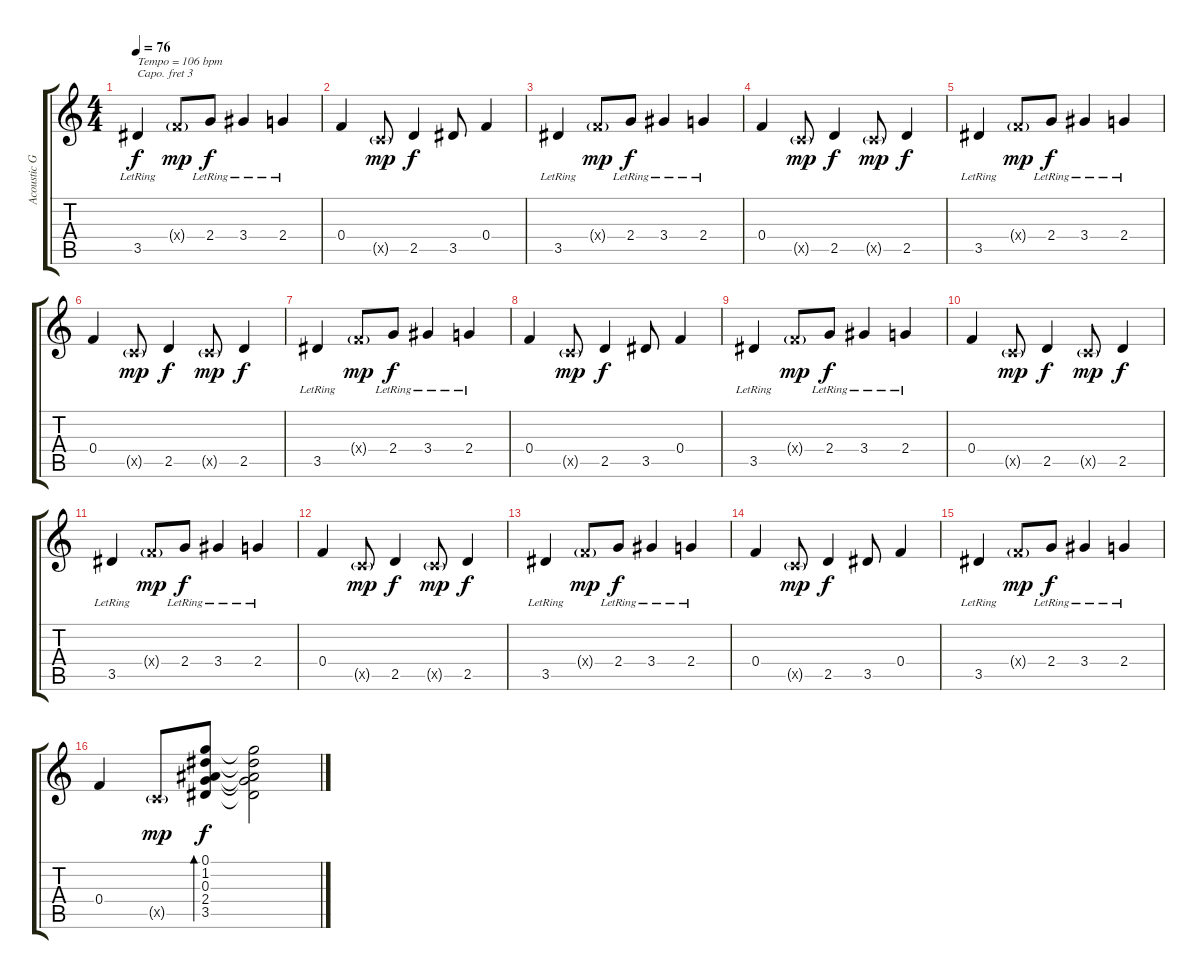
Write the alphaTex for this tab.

\track ("Acoustic Guitar (Capo 3rd Fret)" "Acoustic G") {instrument acousticguitarsteel}
\staff {score tabs}
\capo 3
\tuning (E4 B3 G3 D3 A2 E2) {hide}
\ts (4 4)
\tempo 76
\tempo 106
\tempo 76
\clef g2
\ks c
3.5{lr}.4{txt "Tempo = 106 bpm" dy f instrument acousticguitarsteel} 0.4{g x}.8{dy mp} 2.4{lr}.8{dy f} 3.4{lr}.4 2.4{lr}.4 |
0.4.4 0.5{g x}.8{dy mp} 2.5.4{dy f} 3.5.8 0.4.4 |
3.5{lr}.4 0.4{g x}.8{dy mp} 2.4{lr}.8{dy f} 3.4{lr}.4 2.4{lr}.4 |
0.4.4 0.5{g x}.8{dy mp} 2.5.4{dy f} 0.5{g x}.8{dy mp} 2.5.4{dy f} |
3.5{lr}.4 0.4{g x}.8{dy mp} 2.4{lr}.8{dy f} 3.4{lr}.4 2.4{lr}.4 |
0.4.4 0.5{g x}.8{dy mp} 2.5.4{dy f} 0.5{g x}.8{dy mp} 2.5.4{dy f} |
3.5{lr}.4 0.4{g x}.8{dy mp} 2.4{lr}.8{dy f} 3.4{lr}.4 2.4{lr}.4 |
0.4.4 0.5{g x}.8{dy mp} 2.5.4{dy f} 3.5.8 0.4.4 |
3.5{lr}.4 0.4{g x}.8{dy mp} 2.4{lr}.8{dy f} 3.4{lr}.4 2.4{lr}.4 |
0.4.4 0.5{g x}.8{dy mp} 2.5.4{dy f} 0.5{g x}.8{dy mp} 2.5.4{dy f} |
3.5{lr}.4 0.4{g x}.8{dy mp} 2.4{lr}.8{dy f} 3.4{lr}.4 2.4{lr}.4 |
0.4.4 0.5{g x}.8{dy mp} 2.5.4{dy f} 0.5{g x}.8{dy mp} 2.5.4{dy f} |
3.5{lr}.4 0.4{g x}.8{dy mp} 2.4{lr}.8{dy f} 3.4{lr}.4 2.4{lr}.4 |
0.4.4 0.5{g x}.8{dy mp} 2.5.4{dy f} 3.5.8 0.4.4 |
3.5{lr}.4 0.4{g x}.8{dy mp} 2.4{lr}.8{dy f} 3.4{lr}.4 2.4{lr}.4 |
0.4.4 0.5{g x}.8{dy mp} (0.1 1.2 0.3 2.4 3.5).8{bd 120 dy f} (0.1{t} 1.2{t} 0.3{t} 2.4{t} 3.5{t}).2
